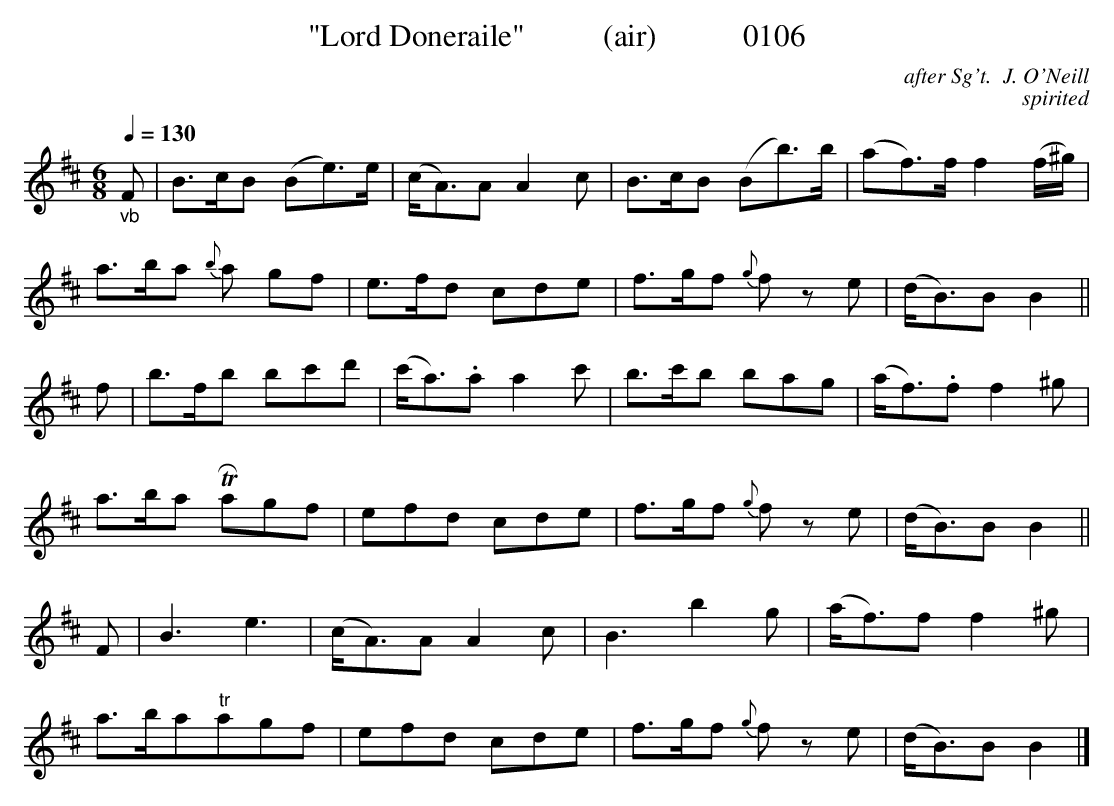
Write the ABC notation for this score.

X:1
T:"Lord Doneraile"          (air)           0106
C:after Sg't.  J. O'Neill
C:spirited
Q:1/4=130
M:6/8
L:1/8
K:D
"_vb"F|B3/2c/2B (Be3/2)e/2|(c/2A3/2)A A2c|B3/2c/2B (Bb3/2)b/2|(af3/2)f/2 f2(f/2^g/2)|
a3/2b/2a {b}a gf|e3/2f/2d cde|f3/2g/2f {g}f ze|(d/2B3/2)B B2||
f|b3/2f/2b bc'd'|(c'/2a3/2).a a2c'|b3/2c'/2b bag|(a/2f3/2).f f2^g|
a3/2b/2a TRagf|efd cde|f3/2g/2f {g}f ze|(d/2B3/2)B B2||
F|B3e3|(c/2A3/2)A A2c|B3b2g|(a/2f3/2)f f2^g|
a3/2b/2a"^tr"agf|efd cde|f3/2g/2f {g}f ze|(d/2B3/2)B B2|]
